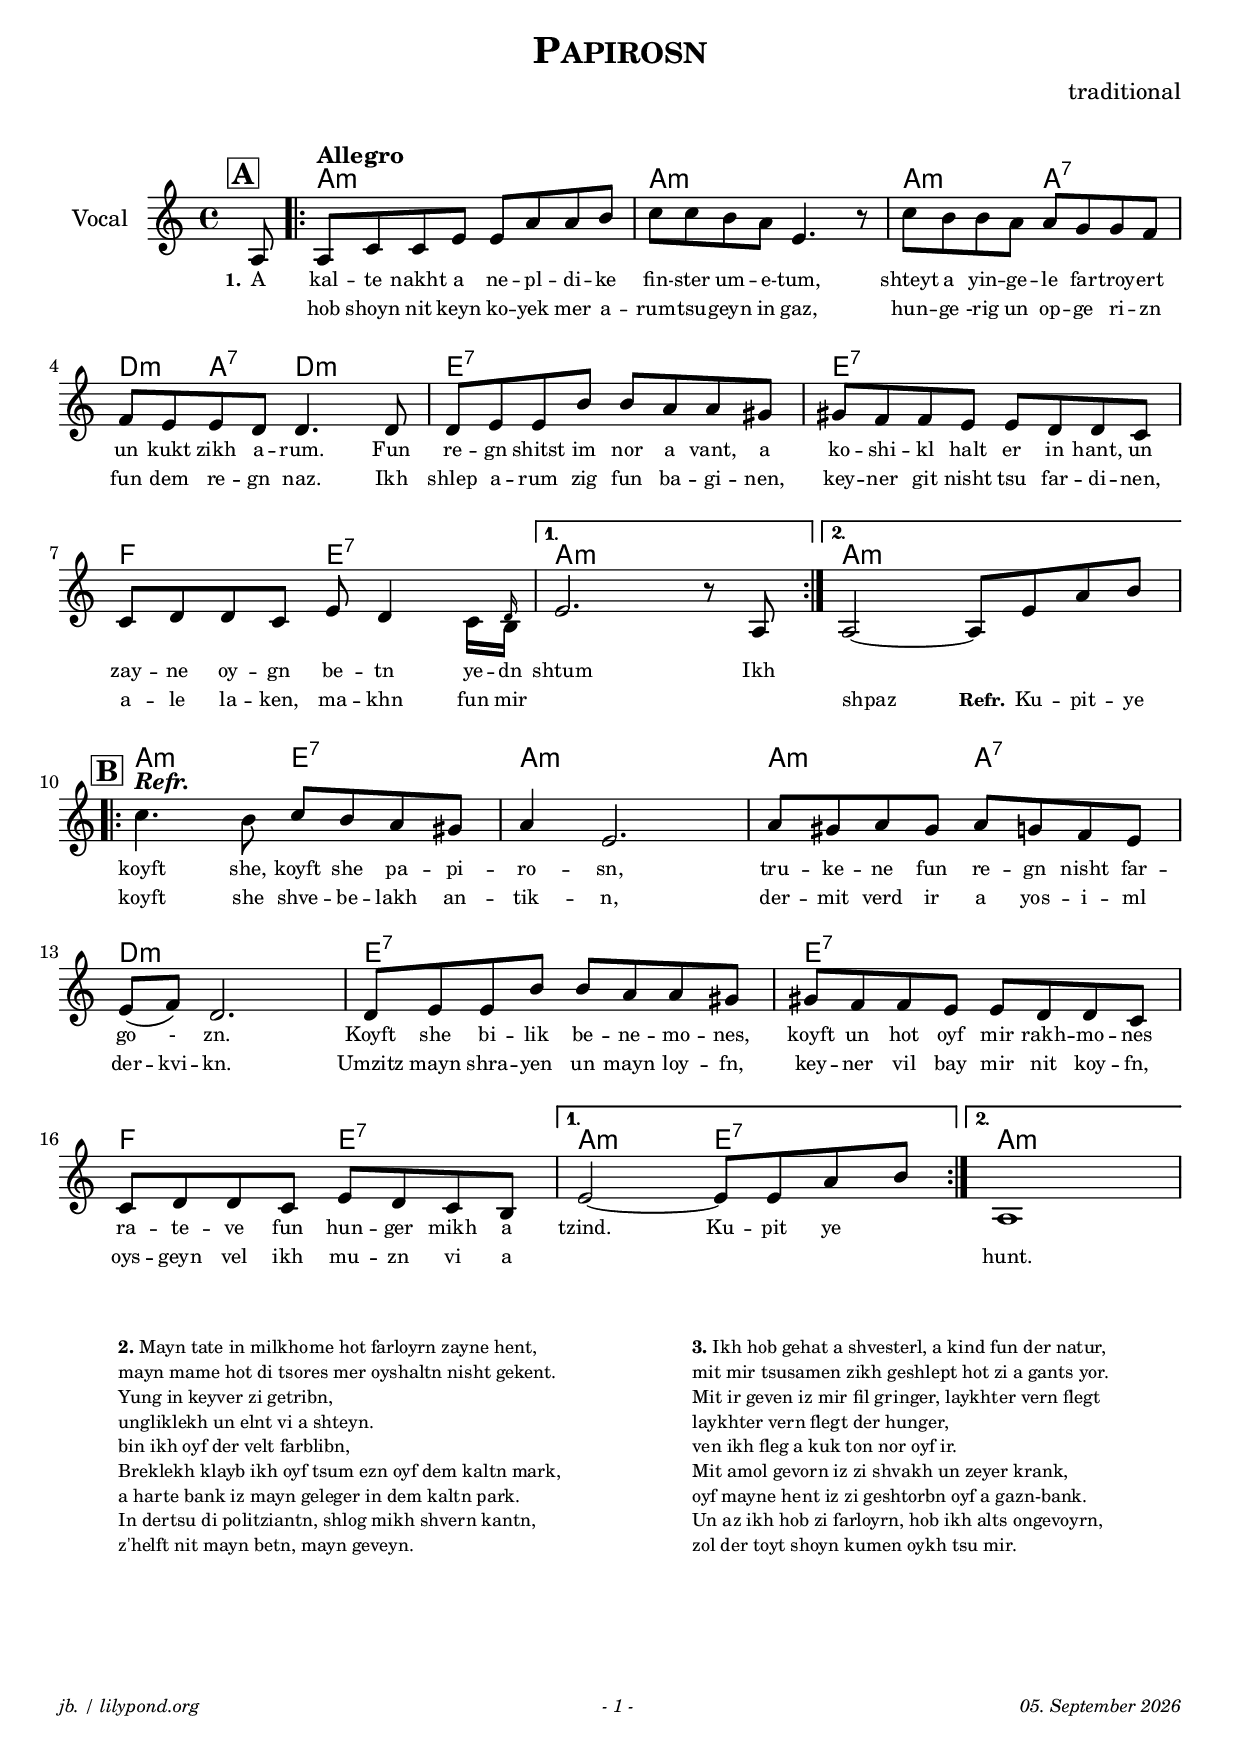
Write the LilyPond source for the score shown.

% tepmlate for a three parts Staff with lyrices and a repeat in it
\version "2.20.0"

\version "2.20.0"

\header {
  title = \markup \caps  {"Papirosn"}
  composer = "traditional"
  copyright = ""
  arranger = " "
}

\include "../_common/footers.ily"
\footer_common_with_pagenum 

\paper {
  system-system-spacing.padding = #3 % spacer between the staff group
}

\version "2.20.0"

\include "../_common/makros.ily"

global = {
  \key a \minor
  \time 4/4
}

\addQuote "variant" { s1*7 s2. s8 s16 d'16 } % the small "b" in bar eight
voice_vocal = \fixed c' { 
   \clef treble
   s8*7 
   \mark \box_a
   a,8 
   \tempo "Allegro"
   \set Score.currentBarNumber = #1
   \repeat volta 2 {
     a, c c e e a a b c' c' b a e4. r8
     c'8 b b a a g g f \break 
     f e e d d4. d8 
     d8 e e b b a a gis gis f f e e d d c \break 
     c d d c e d4 \stemDown c16 
     \cueDuring "variant" #UP { b,16 } 
     \stemNeutral
     }
     
   \alternative { {e2. r8 a,8 } { a,2~ a,8 e a b}}  
   \break
   %refrain
}

voice_refrain = \fixed c'{
   \set melismaBusyProperties = #'() % detach slurs from text!
   \mark \box_b
   \repeat volta 2
   { c'4.^\mark_refrain b8 c' b a gis a4 e2. a8 gis a gis a g f e \break
   e (f) d2. 
   d8 e e b b a a gis gis f f e e d d c c d d c e d c b, } 
   \alternative { { e2~ 8 e a b   } { a,1 }} 
   \unset melismaBusyProperties
}

voice_bass = \fixed c {
  \clef "bass"
  s1
  \repeat volta 2 { a2 a,2 a1 a4 g f e d1 e e4 ~e f8 e f e f2 e} 
  \alternative {{a1} {a,2 r}}
}

voice_bass_refrain = \fixed c {
  \repeat volta 2 { a4 a e e a a a a8 e a4 g f e d d d d8 d,  e,4 e e e8 e, e4 e e e8 e,8 f,2 e,  } 
  \alternative {{a,2 r} {a,1}}
}

voice_chords = \chordmode {
  s1 
   \repeat volta 2
   { a1:m a:m a2:m a:7 d4:m a4:7 d2:m 
     e1:7 e1:7 f2 e:7 } 
   \alternative { { a1:m} { a1:m }}  
}

voice_chords_refrain = \chordmode {
   \repeat volta 2
   { a2:m e:7 a1:m a2:m a2:7 d1:m 
     e1:7 e1:7 f2 e:7 } 
   \alternative { { a2:m e:7 } { a1:m }}  
}

\version "2.20.0"


stanza_one_first = \lyricmode 
  {\set fontSize = #-2 \set stanza = "1."
   A8 kal -- te nakht a ne -- pl -- di -- ke fin -- ster um -- e -- tum,2  
   shteyt a yin -- ge -- le far -- troy -- ert un kukt zikh a -- rum.2 
  Fun8 re -- gn shitst im nor a vant, a ko -- shi -- kl halt er in hant, 
  un zay -- ne oy -- gn be -- tn ye -- dn shtum2. Ikh
  } 

stanza_one_second = \lyricmode 
  {\set fontSize = #-2 
   ""8 hob shoyn nit keyn ko -- yek mer a -- rum -- tsu -- geyn in gaz,2 
   hun -- ge -rig un op -- ge ri -- zn fun dem re -- gn naz.2 
   Ikh shlep a -- rum zig fun ba -- gi -- nen,
   key -- ner git nisht tsu far -- di -- nen, 
   a -- le la -- ken, ma -- khn fun mir ""1 ""8 shpaz2 
   \set stanza = "Refr." Ku -- pit -- ye
  } 

refrain_first = \lyricmode {
  \set fontSize = #-2
  koyft she,  koyft she pa -- pi -- ro -- sn, 
  tru -- ke -- ne fun re -- gn nisht far -- go - zn. 
  Koyft she bi -- lik be -- ne -- mo -- nes, 
  koyft un hot oyf mir rakh -- mo -- nes 
  ra -- te -- ve fun hun -- ger mikh a tzind. Ku -- pit ye
}

refrain_second = \lyricmode {
  \set fontSize = #-2
  koyft she shve -- be -- lakh an -- tik -- n, 
  der -- mit verd ir a yos -- i -- ml der8 -- kvi8 -- kn. 
  Umzitz mayn shra -- yen un mayn loy -- fn, 
  key -- ner vil bay mir nit koy -- fn, 
  oys -- geyn vel ikh mu -- zn vi a ""2 ""4 ""4 ""4 ""4 hunt. 
}


stanza_tabloid = 
  \markup \fontsize #-1 {
    \fill-line {
      \hspace #1
      \column {
        \line { \bold {2.} Mayn tate in milkhome hot farloyrn zayne hent, }
        \line { mayn mame hot di tsores mer oyshaltn nisht gekent. }
        \line { Yung in keyver zi getribn, }
        \line { ungliklekh un elnt vi a shteyn. }
        \line { bin ikh oyf der velt farblibn, }
        \line { Breklekh klayb ikh oyf tsum ezn oyf dem kaltn mark, }
        \line { a harte bank iz mayn geleger in dem kaltn park. }
        \line { In dertsu di politziantn, shlog mikh shvern kantn, }
        \line { z'helft nit mayn betn, mayn geveyn.  }
      }
      \hspace #1
      \column  {
        \line { \bold {3.} Ikh hob gehat a shvesterl, a kind fun der natur, }
        \line { mit mir tsusamen zikh geshlept hot zi a gants yor. }
        \line { Mit ir geven iz mir fil gringer, laykhter vern flegt }
        \line { laykhter vern flegt der hunger, }
        \line { ven ikh fleg a kuk ton nor oyf ir.  }
        \line { Mit amol gevorn iz zi shvakh un zeyer krank, }
        \line { oyf mayne hent iz zi geshtorbn oyf a gazn-bank. }
        \line { Un az ikh hob zi farloyrn, hob ikh alts ongevoyrn, }
        \line { zol der toyt shoyn kumen oykh tsu mir. }
      }
      \hspace #1
    }
  }
  


\markup \vspace #0 % space between header and score

\score 
{
%\unfoldRepeats{
  <<
  \new ChordNames {\voice_chords \voice_chords_refrain}
  
  \new Staff \with { instrumentName = "Vocal" }
  \new Voice = "stanza" { 
    { \global \voice_vocal } 
    \new Voice = "refrain" { \voice_refrain} 
    }
   
  \new Lyrics \lyricsto "stanza"
    \stanza_one_first
  \new Lyrics \lyricsto "stanza"
    \stanza_one_second
    
  \new Lyrics \lyricsto "refrain"
    \refrain_first
  \new Lyrics \lyricsto "refrain"
    \refrain_second
  >>

%}
  \layout { }
  \midi { \tempo 4=120 }
}


  \markup \vspace #2 % space between header and score
  \markup \fontsize #-1 {
    \stanza_tabloid 
  }
